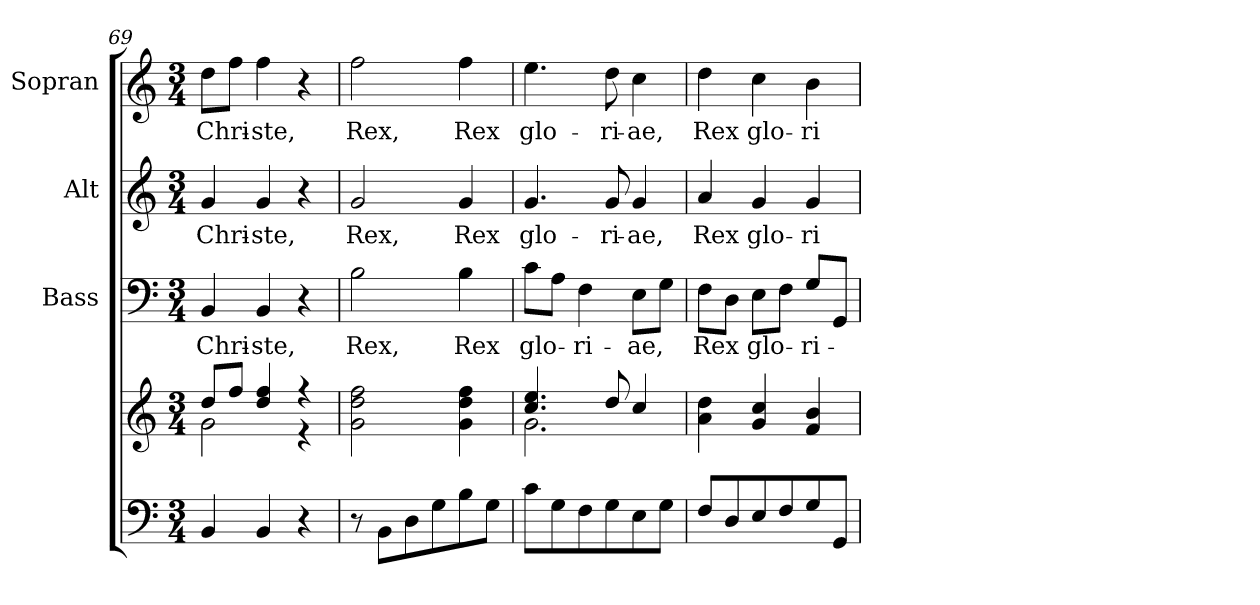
**kern	**kern	**kern	**text	**kern	**text	**kern	**text
*part4	*part4	*part3	*part3	*part2	*part2	*part1	*part1
*staff5	*staff4	*staff3	*staff3	*staff2	*staff2	*staff1	*staff1
*	*	*I"Bass	*	*I"Alt	*	*I"Sopran	*
*	*	*I'B.	*	*I'A.	*	*I'S.	*
*clefF4	*clefG2	*clefF4	*	*clefG2	*	*clefG2	*
*k[]	*k[]	*k[]	*	*k[]	*	*k[]	*
*C:	*C:	*C:	*	*C:	*	*C:	*
*M3/4	*M3/4	*M3/4	*	*M3/4	*	*M3/4	*
=69	=69	=69	=69	=69	=69	=69	=69
*	*^	*	*	*	*	*	*
!	!	!	!	!LO:LY:b	!	!LO:LY:b	!	!LO:LY:b
4BB/	8dd/L	2g\	4BB/	Chri-	4g/	Chri-	8dd\L	Chri-
.	8ff/J	.	.	.	.	.	8ff\J	.
!	!	!	!	!LO:LY:b	!	!LO:LY:b	!	!LO:LY:b
4BB/	4dd/ 4ff/	.	4BB/	-ste,	4g/	-ste,	4ff\	-ste,
4r	4r	4r	4r	.	4r	.	4r	.
=70	=70	=70	=70	=70	=70	=70	=70	=70
!	!	!	!	!LO:LY:b	!	!LO:LY:b	!	!LO:LY:b
*	*v	*v	*	*	*	*	*	*
8r	2g\ 2dd\ 2ff\	2B\	Rex,	2g/	Rex,	2ff\	Rex,
8BB\L	.	.	.	.	.	.	.
8D\	.	.	.	.	.	.	.
8G\	.	.	.	.	.	.	.
!	!	!	!LO:LY:b	!	!LO:LY:b	!	!LO:LY:b
8B\	4g\ 4dd\ 4ff\	4B\	Rex	4g/	Rex	4ff\	Rex
8G\J	.	.	.	.	.	.	.
=71	=71	=71	=71	=71	=71	=71	=71
*	*^	*	*	*	*	*	*
!	!	!	!	!LO:LY:b	!	!LO:LY:b	!	!LO:LY:b
8c\L	4.cc/ 4.ee/	2.g\	8c\L	glo-	4.g/	glo-	4.ee\	glo-
8G\	.	.	8A\J	.	.	.	.	.
!	!	!	!	!LO:LY:b	!	!	!	!
8F\	.	.	4F\	-ri-	.	.	.	.
!	!	!	!	!	!	!LO:LY:b	!	!LO:LY:b
8G\	8dd/	.	.	.	8g/	-ri-	8dd\	-ri-
!	!	!	!	!LO:LY:b	!	!LO:LY:b	!	!LO:LY:b
8E\	4cc/	.	8E\L	-ae,	4g/	-ae,	4cc\	-ae,
8G\J	.	.	8G\J	.	.	.	.	.
*	*v	*v	*	*	*	*	*	*
=72	=72	=72	=72	=72	=72	=72	=72
!	!	!	!LO:LY:b	!	!LO:LY:b	!	!LO:LY:b
8F/L	4a\ 4dd\	8F\L	Rex	4a/	Rex	4dd\	Rex
8D/	.	8D\J	.	.	.	.	.
!	!	!	!LO:LY:b	!	!LO:LY:b	!	!LO:LY:b
8E/	4g/ 4cc/	8E\L	glo-	4g/	glo-	4cc\	glo-
8F/	.	8F\J	.	.	.	.	.
!	!	!	!LO:LY:b	!	!LO:LY:b	!	!LO:LY:b
8G/	4f/ 4b/	8G/L	-ri-	4g/	-ri-	4b\	-ri-
8GG/J	.	8GG/J	.	.	.	.	.
=	=	=	=	=	=	=	=
*-	*-	*-	*-	*-	*-	*-	*-
